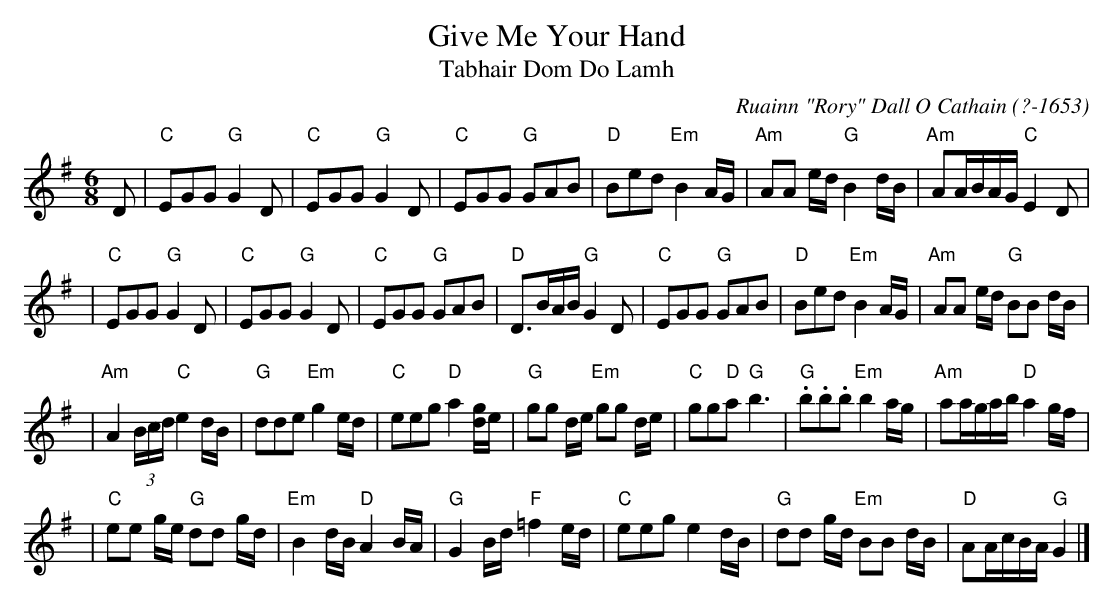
X:1
T: Give Me Your Hand
T: Tabhair Dom Do Lamh
C: Ruainn "Rory" Dall O Cathain (?-1653)
M:6/8
L:1/8
K:G
D \
| "C"EGG "G"G2D \
| "C"EGG "G"G2D \
| "C"EGG "G"GAB \
| "D"Bed "Em"B2 A/G/ \
| "Am"AA e/d/ "G"B2 d/B/ \
| "Am"AA/B/A/G/ "C"E2D |
| "C"EGG "G"G2D \
| "C"EGG "G"G2D \
| "C"EGG "G"GAB \
| "D"D3/B/A/B/ "G"G2D \
| "C"EGG "G"GAB \
| "D"Bed "Em"B2 A/G/ \
| "Am"AA e/d/ "G"BB d/B/ |
| "Am"A2 (3B/c/d/ "C"e2 d/B/ \
| "G"dde "Em"g2 e/d/ \
| "C"eeg "D"a2 [g/d/]e/ \
| "G"gg d/e/ "Em"gg d/e/ \
| "C"gg"D"a "G"b3 \
| "G".b.b.b "Em"b2 a/g/ \
| "Am"aa/g/a/b/ "D"a2 g/f/ |
| "C"ee g/e/ "G"dd g/d/ \
| "Em"B2 d/B/ "D"A2 B/A/ \
| "G"G2 B/d/ "F"=f2 e/d/ \
| "C"eeg e2 d/B/ \
| "G"dd g/d/ "Em"BB d/B/ \
| "D"AA/c/B/A/ "G"G2 |]
